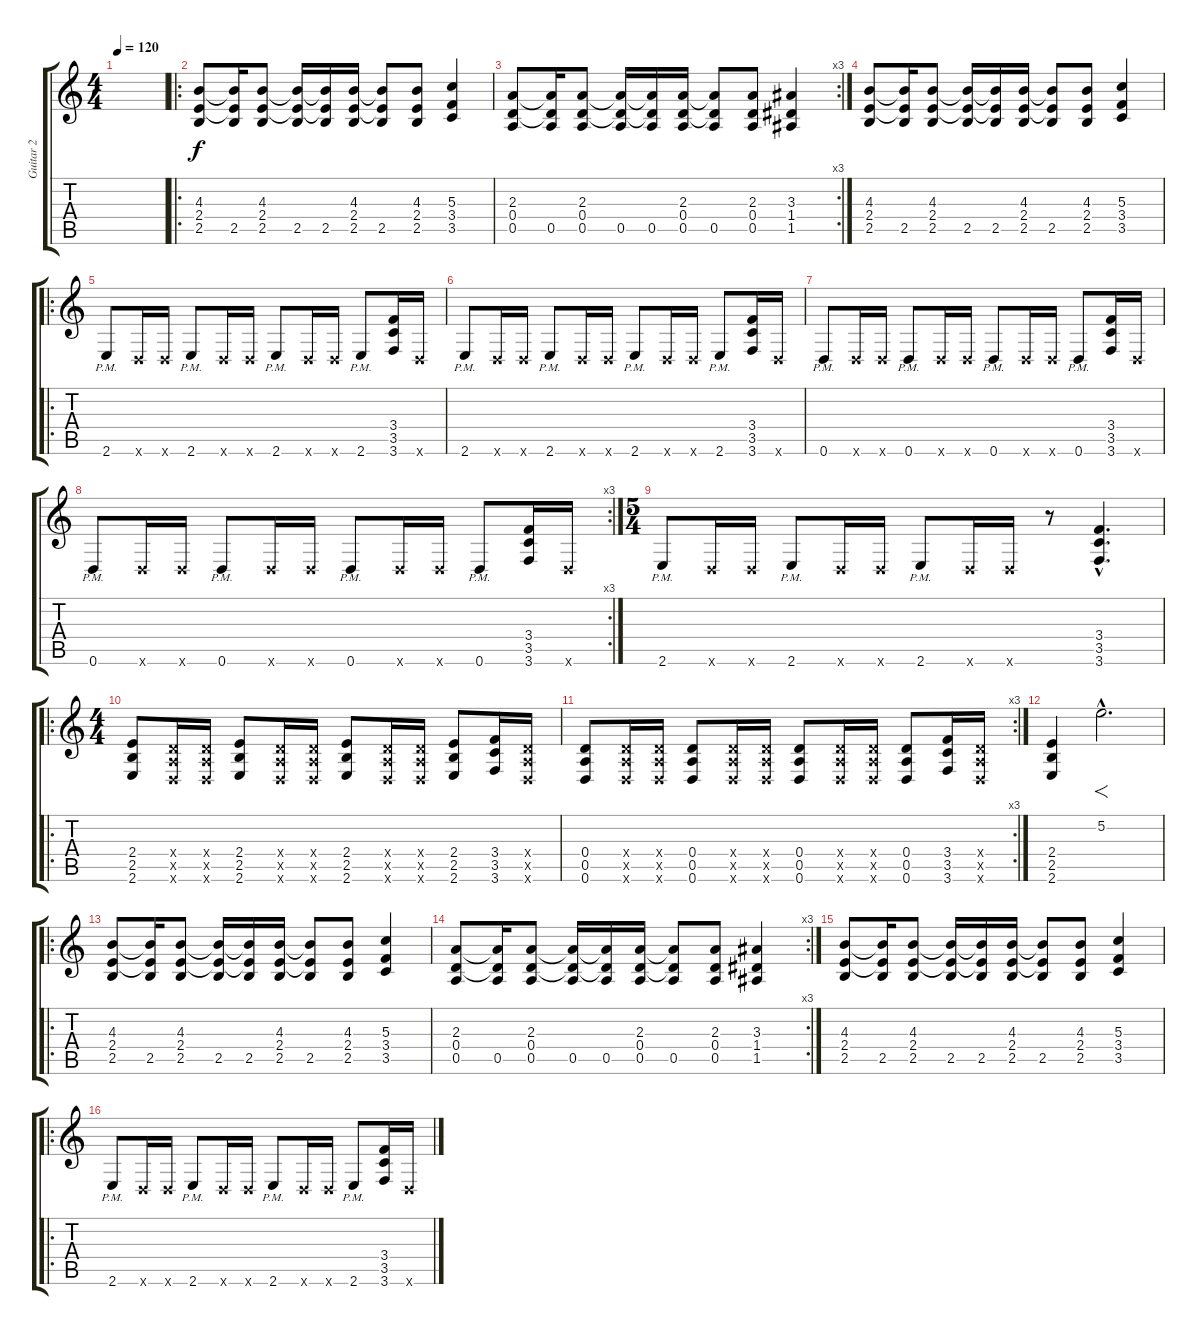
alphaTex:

\track ("Guitar 2" "Guitar 2") {instrument distortionguitar}
\staff {score tabs}
\tuning (E4 B3 G3 D3 A2 D2) {hide}
\ts (4 4)
\tempo 120
\tempo 96
\tempo 120
\clef g2
\ks c
|
\ro
(4.3 2.4 2.5).8{volume 11 instrument distortionguitar} (4.3{t} 2.4{t} 2.5).16 (4.3 2.4 2.5).8 (4.3{t} 2.4{t} 2.5).16 (4.3{t} 2.4{t} 2.5).16 (4.3 2.4 2.5).16 (4.3{t} 2.4{t} 2.5).8 (4.3 2.4 2.5).8 (5.3 3.4 3.5).4 |
\rc 3
(2.3 0.4 0.5).8 (2.3{t} 0.4{t} 0.5).16 (2.3 0.4 0.5).8 (2.3{t} 0.4{t} 0.5).16 (2.3{t} 0.4{t} 0.5).16 (2.3 0.4 0.5).16 (2.3{t} 0.4{t} 0.5).8 (2.3 0.4 0.5).8 (3.3 1.4 1.5).4 |
(4.3 2.4 2.5).8 (4.3{t} 2.4{t} 2.5).16 (4.3 2.4 2.5).8 (4.3{t} 2.4{t} 2.5).16 (4.3{t} 2.4{t} 2.5).16 (4.3 2.4 2.5).16 (4.3{t} 2.4{t} 2.5).8 (4.3 2.4 2.5).8 (5.3 3.4 3.5).4 |
\ro
2.6{pm}.8 0.6{x}.16 0.6{x}.16 2.6{pm}.8 0.6{x}.16 0.6{x}.16 2.6{pm}.8 0.6{x}.16 0.6{x}.16 2.6{pm}.8 (3.4 3.5 3.6).16 0.6{x}.16 |
2.6{pm}.8 0.6{x}.16 0.6{x}.16 2.6{pm}.8 0.6{x}.16 0.6{x}.16 2.6{pm}.8 0.6{x}.16 0.6{x}.16 2.6{pm}.8 (3.4 3.5 3.6).16 0.6{x}.16 |
0.6{pm}.8 0.6{x}.16 0.6{x}.16 0.6{pm}.8 0.6{x}.16 0.6{x}.16 0.6{pm}.8 0.6{x}.16 0.6{x}.16 0.6{pm}.8 (3.4 3.5 3.6).16 0.6{x}.16 |
\rc 3
0.6{pm}.8 0.6{x}.16 0.6{x}.16 0.6{pm}.8 0.6{x}.16 0.6{x}.16 0.6{pm}.8 0.6{x}.16 0.6{x}.16 0.6{pm}.8 (3.4 3.5 3.6).16 0.6{x}.16 |
\ts (5 4)
2.6{pm}.8 0.6{x}.16 0.6{x}.16 2.6{pm}.8 0.6{x}.16 0.6{x}.16 2.6{pm}.8 0.6{x}.16 0.6{x}.16 r.8 (3.4{hac} 3.5{hac} 3.6{hac}).4{d} |
\ro
\ts (4 4)
(2.4 2.5 2.6).8 (0.4{x} 0.5{x} 0.6{x}).16 (0.4{x} 0.5{x} 0.6{x}).16 (2.4 2.5 2.6).8 (0.4{x} 0.5{x} 0.6{x}).16 (0.4{x} 0.5{x} 0.6{x}).16 (2.4 2.5 2.6).8 (0.4{x} 0.5{x} 0.6{x}).16 (0.4{x} 0.5{x} 0.6{x}).16 (2.4 2.5 2.6).8 (3.4 3.5 3.6).16 (0.4{x} 0.5{x} 0.6{x}).16 |
\rc 3
(0.4 0.5 0.6).8 (0.4{x} 0.5{x} 0.6{x}).16 (0.4{x} 0.5{x} 0.6{x}).16 (0.4 0.5 0.6).8 (0.4{x} 0.5{x} 0.6{x}).16 (0.4{x} 0.5{x} 0.6{x}).16 (0.4 0.5 0.6).8 (0.4{x} 0.5{x} 0.6{x}).16 (0.4{x} 0.5{x} 0.6{x}).16 (0.4 0.5 0.6).8 (3.4 3.5 3.6).16 (0.4{x} 0.5{x} 0.6{x}).16 |
(2.4 2.5 2.6).4 5.2{hac}.2{f d} |
\ro
(4.3 2.4 2.5).8 (4.3{t} 2.4{t} 2.5).16 (4.3 2.4 2.5).8 (4.3{t} 2.4{t} 2.5).16 (4.3{t} 2.4{t} 2.5).16 (4.3 2.4 2.5).16 (4.3{t} 2.4{t} 2.5).8 (4.3 2.4 2.5).8 (5.3 3.4 3.5).4 |
\rc 3
(2.3 0.4 0.5).8 (2.3{t} 0.4{t} 0.5).16 (2.3 0.4 0.5).8 (2.3{t} 0.4{t} 0.5).16 (2.3{t} 0.4{t} 0.5).16 (2.3 0.4 0.5).16 (2.3{t} 0.4{t} 0.5).8 (2.3 0.4 0.5).8 (3.3 1.4 1.5).4 |
(4.3 2.4 2.5).8 (4.3{t} 2.4{t} 2.5).16 (4.3 2.4 2.5).8 (4.3{t} 2.4{t} 2.5).16 (4.3{t} 2.4{t} 2.5).16 (4.3 2.4 2.5).16 (4.3{t} 2.4{t} 2.5).8 (4.3 2.4 2.5).8 (5.3 3.4 3.5).4 |
\ro
2.6{pm}.8 0.6{x}.16 0.6{x}.16 2.6{pm}.8 0.6{x}.16 0.6{x}.16 2.6{pm}.8 0.6{x}.16 0.6{x}.16 2.6{pm}.8 (3.4 3.5 3.6).16 0.6{x}.16
